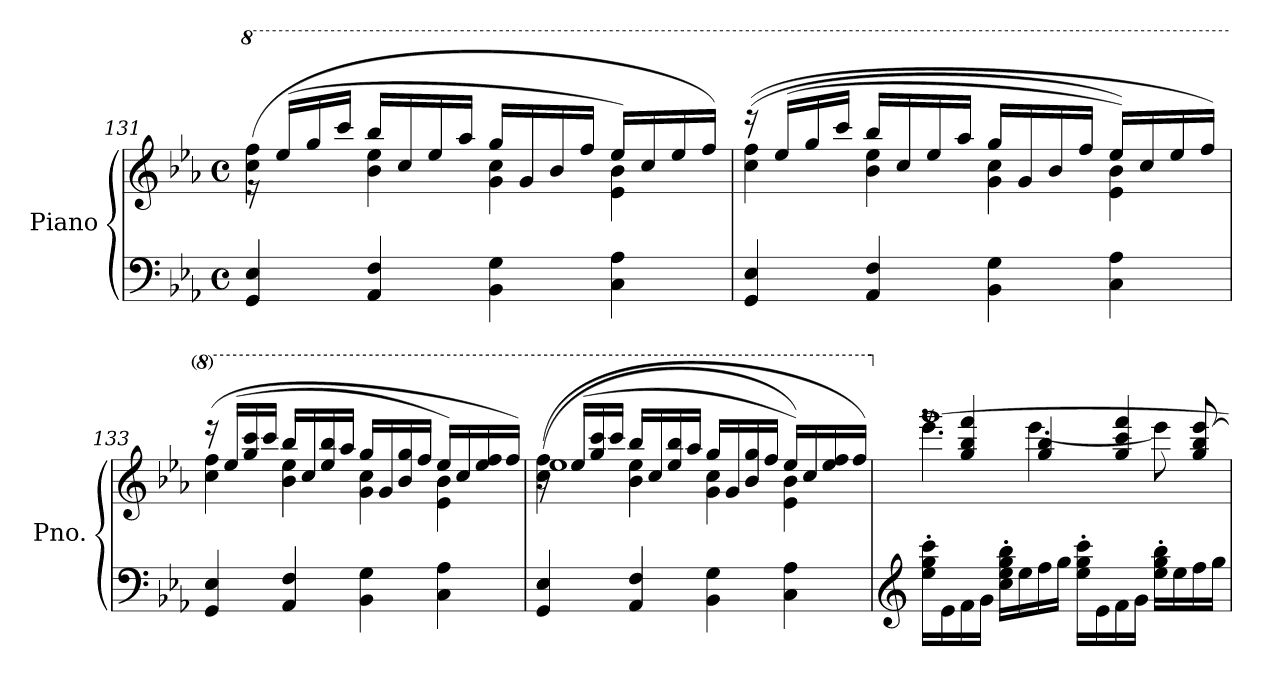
**kern	**kern
*part1	*part1
*staff2	*staff1
*I"Piano	*
*I'Pno.	*
*clefF4	*clefG2
*k[b-e-a-]	*k[b-e-a-]
*M4/4	*M4/4
*met(c)	*met(c)
*	*8va
=131	=131
*	*^
4GG/ 4E-/	(<16rff	4ccc\ 4fff\
.	(>16eee-/LL	.
.	16ggg/	.
.	16cccc/JJ	.
4AA-/ 4F/	16bbb-/LL	4bb-\ 4eee-\
.	16ccc/	.
.	16eee-/	.
.	16aaa-/JJ	.
4BB-\ 4G\	16ggg/LL	4gg\ 4ccc\
.	16gg/	.
.	16bb-/	.
.	16fff/JJ	.
4C\ 4A-\	16eee-/LL)	4ee-\ 4bb-\
.	16ccc/	.
.	16eee-/	.
.	16fff/JJ)	.
!!LO:PB:g=z	!!
=132	=132	=132
4GG/ 4E-/	(<(<16r	4ccc\ 4fff\
.	(>16eee-/LL	.
.	16ggg/	.
.	16cccc/JJ	.
4AA-/ 4F/	16bbb-/LL	4bb-\ 4eee-\
.	16ccc/	.
.	16eee-/	.
.	16aaa-/JJ	.
4BB-\ 4G\	16ggg/LL	4gg\ 4ccc\
.	16gg/	.
.	16bb-/	.
.	16fff/JJ	.
4C\ 4A-\	16eee-/LL))	4ee-\ 4bb-\
.	16ccc/	.
.	16eee-/	.
.	16fff/JJ)	.
=133	=133	=133
4GG/ 4E-/	(<16r	4ccc\ 4fff\
.	(>16eee-/LL	.
.	16ggg/ 16cccc/	.
.	16cccc/JJ	.
4AA-/ 4F/	16bbb-/LL	4bb-\ 4eee-\
.	16ccc/	.
.	16eee-/ 16bbb-/	.
.	16aaa-/JJ	.
4BB-\ 4G\	16ggg/LL	4gg\ 4ccc\
.	16gg/	.
.	16bb-/ 16ggg/	.
.	16fff/JJ	.
4C\ 4A-\	16eee-/LL)	4ee-\ 4bb-\
.	16ccc/	.
.	16eee-/ 16fff/	.
.	16fff/JJ)	.
=134	=134	=134
*	*	*^
4GG/ 4E-/	(<(<16r	4ccc\ 4fff\	1eee-
.	(>16eee-/LL	.	.
.	16ggg/ 16cccc/	.	.
.	16cccc/JJ	.	.
4AA-/ 4F/	16bbb-/LL	4bb-\ 4eee-\	.
.	16ccc/	.	.
.	16eee-/ 16bbb-/	.	.
.	16aaa-/JJ	.	.
4BB-\ 4G\	16ggg/LL	4gg\ 4ccc\	.
.	16gg/	.	.
.	16bb-/ 16ggg/	.	.
.	16fff/JJ	.	.
4C\ 4A-\	16eee-/LL))	4ee-\ 4bb-\	.
.	16ccc/	.	.
.	16eee-/ 16fff/	.	.
.	16fff/JJ)	.	.
!!LO:LB:g=z	!!	!!
=135	=135	=135	=135
*clefG2	*	*	*
*	*X8va	*	*
16ee-\' 16gg\' 16ccc\'LL	8rggg	4.eee-\	[1ggg
16e-\	.	.	.
16f\	4gg/ 4bb-/ 4fff/	.	.
16g\JJ	.	.	.
16cc\' 16ee-\' 16gg\' 16bb-\'LL	.	.	.
16ee-\	.	.	.
16ff\	4gg/ 4bb-/	[4.eee-\	.
16gg\JJ	.	.	.
16ee-\' 16gg\' 16ccc\'LL	.	.	.
16e-\	.	.	.
16f\	4gg/ 4ccc/ 4fff/	.	.
16g\JJ	.	.	.
16ee-\' 16gg\' 16bb-\'LL	.	8eee-\]	.
16ee-\	.	.	.
16ff\	8gg/ 8bb-/ [8eee-/	8ryy	.
16gg\JJ	.	.	.
*	*v	*v	*v
=	=
*-	*-
